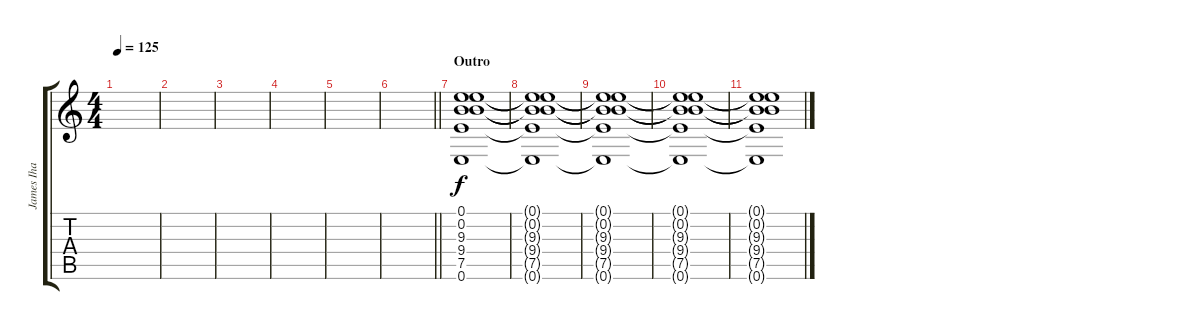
\track ("James Iha" "James Iha") {instrument overdrivenguitar}
\staff {score tabs}
\tuning (E4 B3 G3 D3 A2 E2) {hide}
\ts (4 4)
\tempo 125
\clef g2
\ks c
|
|
|
|
|
\barLineRight lightlight
|
\section ("" "Outro")
(0.1 0.2 9.3 9.4 7.5 0.6).1 |
(0.1{t} 0.2{t} 9.3{t} 9.4{t} 7.5{t} 0.6{t}).1 |
(0.1{t} 0.2{t} 9.3{t} 9.4{t} 7.5{t} 0.6{t}).1 |
(0.1{t} 0.2{t} 9.3{t} 9.4{t} 7.5{t} 0.6{t}).1 |
(0.1{t} 0.2{t} 9.3{t} 9.4{t} 7.5{t} 0.6{t}).1
